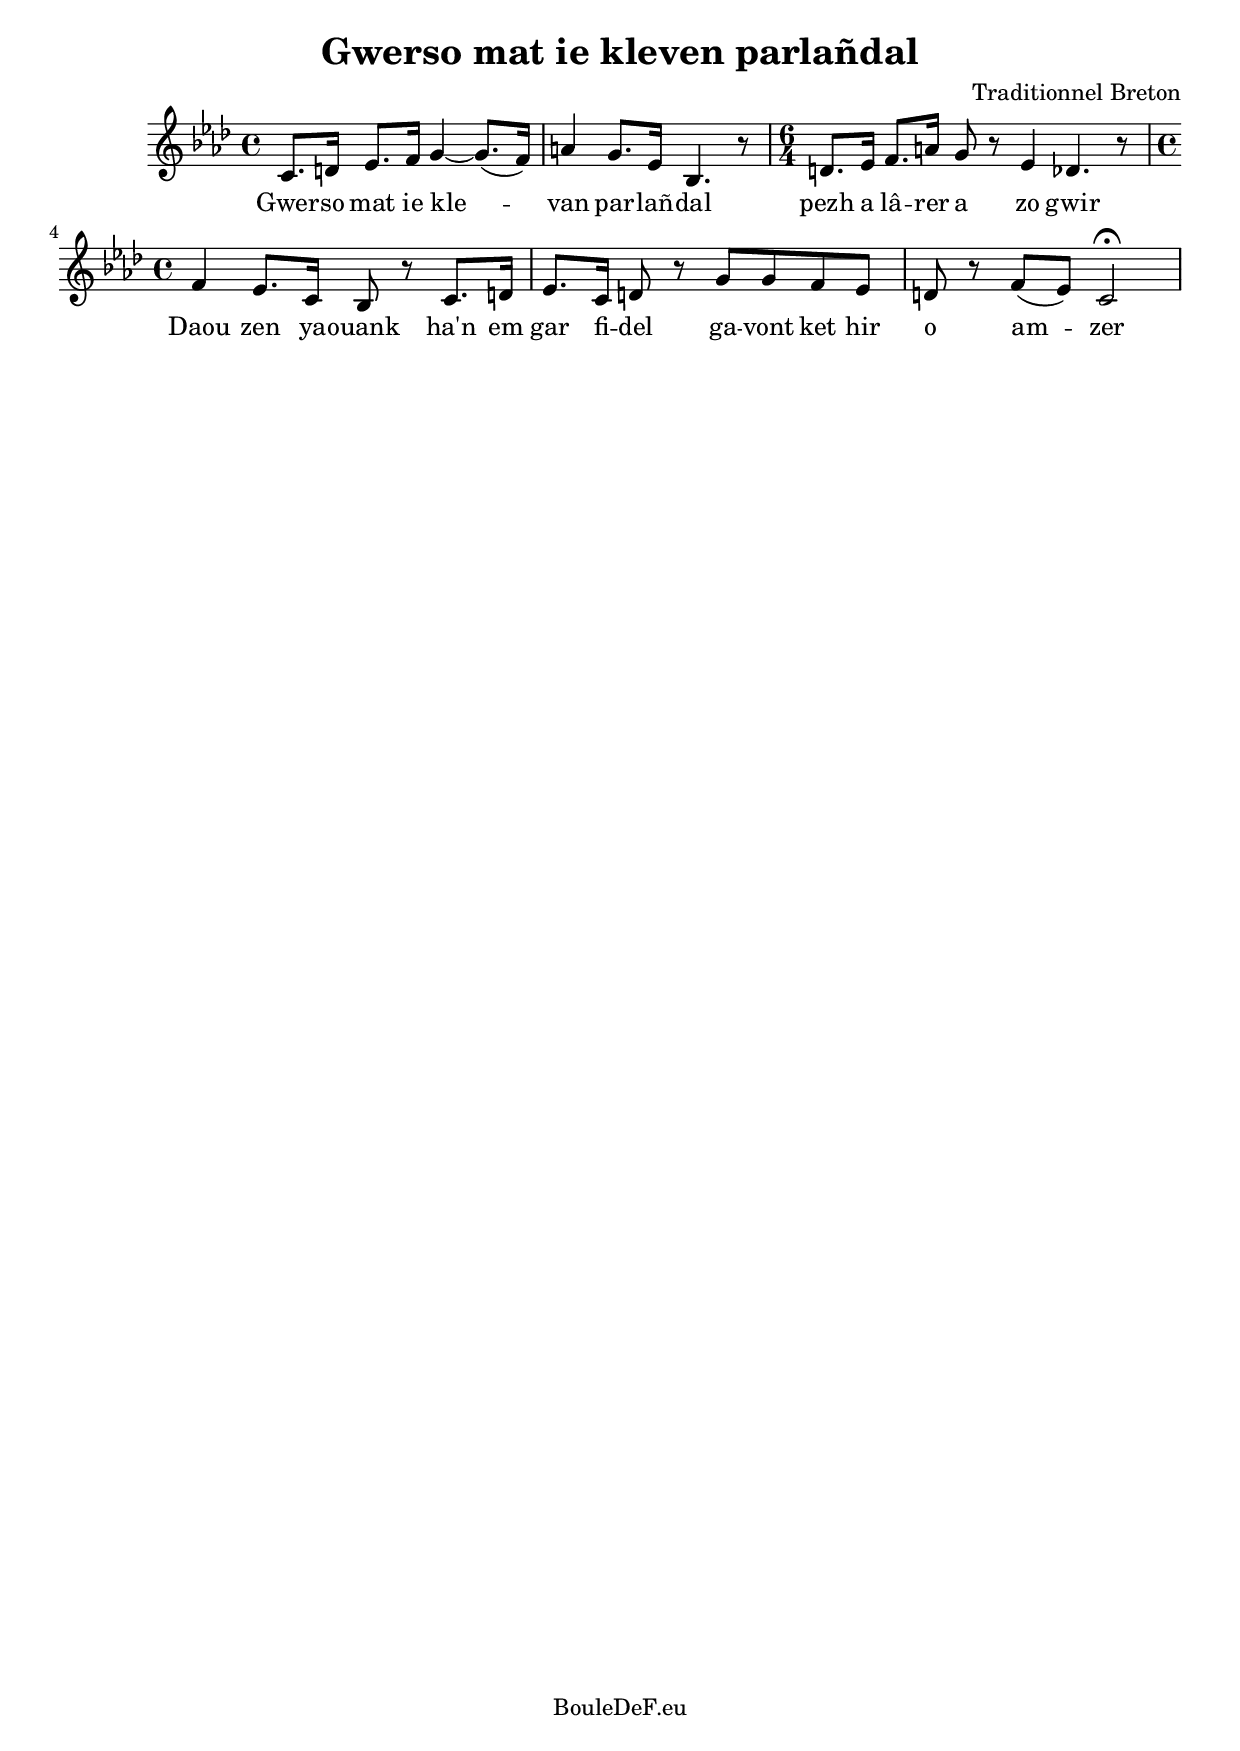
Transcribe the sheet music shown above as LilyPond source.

\version "2.16.0"
\include "italiano.ly"

\header {
	title = "Gwerso mat ie kleven parlañdal"
	composer = "Traditionnel Breton"
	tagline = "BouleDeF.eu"
}

gwersomatieklevenparlandal = \relative sib {
	\clef "treble"
	\key lab \major

	\time 4/4
	| do8. re16 mib8. fa16 sol4~ sol8.( fa16)
	| la4 sol8. mib16 sib4. r8
	\time 6/4
	| re8. mib16 fa8. la16 sol8 r mib4 reb4. r8
	\time 4/4
	| fa4 mib8. do16 sib8 r do8. re16
	| mib8. do16 re8 r sol sol fa mib
	| re r fa( mib) do2^\fermata
}

\score {
	\new Staff { \gwersomatieklevenparlandal }
	\addlyrics {
		| Gwer -- so mat ie kle --
		| van par -- lañ -- dal % (ar)
		| pezh a lâ -- rer a zo gwir
		| Daou zen ya -- ouank ha'n em
		| gar fi -- del ga -- vont ket hir
		| o am -- zer
	}
	\layout {}
}

\score {
	\new Staff { \unfoldRepeats { \gwersomatieklevenparlandal } }
	\midi {}
}
